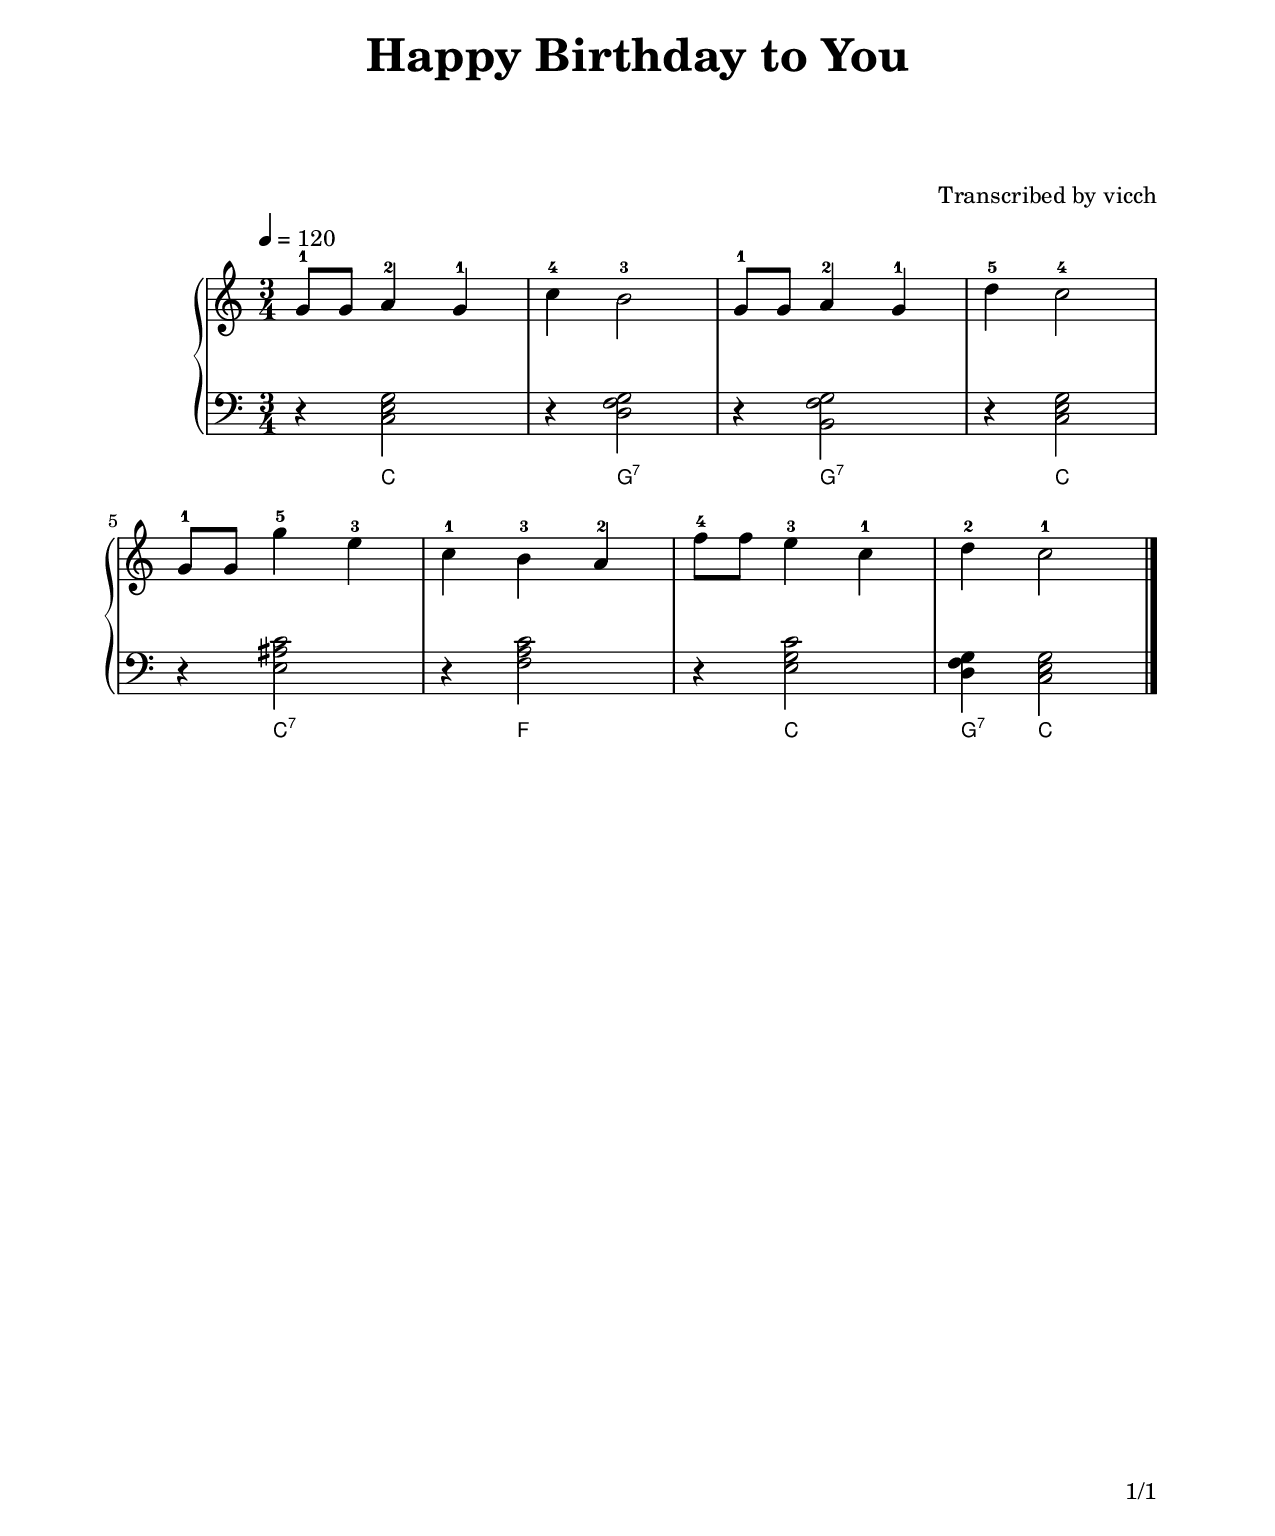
\version "2.24.3"
\include "../template.v1.ly"

\header {
  title = \markup \override #'((font-size . 6)) "Happy Birthday to You"
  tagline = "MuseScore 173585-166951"
}

\markup \vspace #1.25

\score {
  \new PianoStaff <<
    \new Staff {
      \tempo 4 = 120
      \clef treble
      \key c \major
      \time 3/4
      
      g'8^1 g'8 a'4^2  g'4^1  | c''4^4 b'2^3       | g'8^1  g'8  a'4^2  g'4^1  | d''4^5 c''2^4 | \break
      g'8^1 g'8 g''4^5 e''4^3 | c''4^1 b'4^3 a'4^2 | f''8^4 f''8 e''4^3 c''4^1 | d''4^2 c''2^1 | \bar "|."
    }
    \new Staff {
      \clef bass
      \key c \major
      \time 3/4
      
      r4 <c e  g >2 | r4 <d f g >2 | r4 <b, f g >2 | r4       <c e g>2 |
      r4 <e as c'>2 | r4 <f a c'>2 | r4 <e  g c'>2 | <d f g>4 <c e g>2 |
    }
    \chords {
      r4 c2   | r4 g2:7 | r4 g2:7 | r4   c2 |
      r4 c2:7 | r4 f2   | r4 c2   | g4:7 c2 |
    }
  >>
  \layout {}
  \midi {}
}
